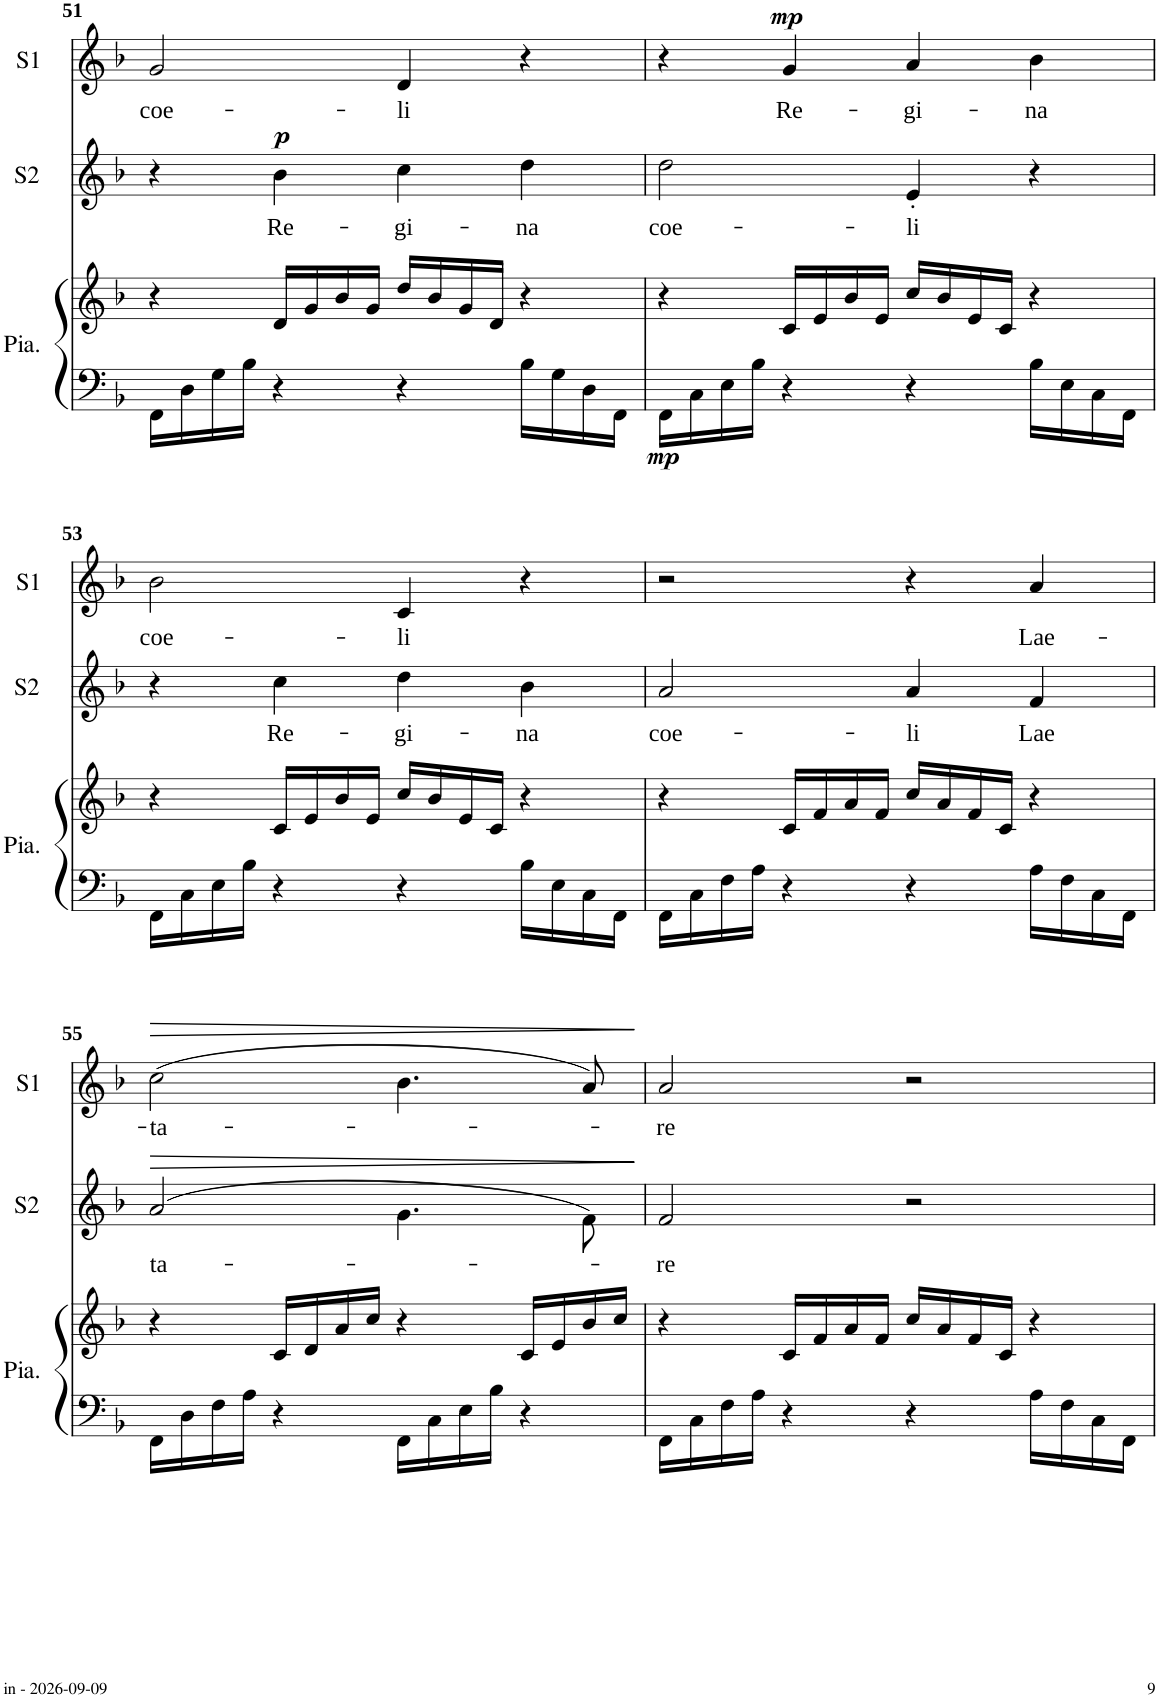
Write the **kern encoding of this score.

**kern	**kern	**dynam	**kern	**text	**dynam	**kern	**text	**dynam
*part3	*part3	*part3	*part2	*part2	*part2	*part1	*part1	*part1
*staff4	*staff3	*staff3/4	*staff2	*staff2	*staff2	*staff1	*staff1	*staff1
*I"Piano	*	*	*I"Soprano 2	*	*	*I"Soprano 1	*	*
*I'Pia.	*	*	*I'S2	*	*	*I'S1	*	*
!!LO:PB:g=z
*clefF4	*clefG2	*	*clefG2	*	*	*clefG2	*	*
*k[b-]	*k[b-]	*	*k[b-]	*	*	*k[b-]	*	*
*M2/2	*M2/2	*	*M2/2	*	*	*M2/2	*	*
*met(c|)	*met(c|)	*	*met(c|)	*	*	*met(c|)	*	*
=51	=51	=51	=51	=51	=51	=51	=51	=51
!	!	!	!	!	!	!	!LO:LY:b	!
16FF\LL	4r	.	4r	.	.	2g/	coe-	.
16D\	.	.	.	.	.	.	.	.
16G\	.	.	.	.	.	.	.	.
16B-\JJ	.	.	.	.	.	.	.	.
!	!	!	!	!LO:LY:b	!LO:DY:a	!	!	!
4r	16d/LL	.	4b-\	Re-	p	.	.	.
.	16g/	.	.	.	.	.	.	.
.	16b-/	.	.	.	.	.	.	.
.	16g/JJ	.	.	.	.	.	.	.
!	!	!	!	!LO:LY:b	!	!	!LO:LY:b	!
4r	16dd/LL	.	4cc\	-gi-	.	4d/	-li	.
.	16b-/	.	.	.	.	.	.	.
.	16g/	.	.	.	.	.	.	.
.	16d/JJ	.	.	.	.	.	.	.
!	!	!	!	!LO:LY:b	!	!	!	!
16B-\LL	4r	.	4dd\	-na	.	4r	.	.
16G\	.	.	.	.	.	.	.	.
16D\	.	.	.	.	.	.	.	.
16FF\JJ	.	.	.	.	.	.	.	.
=52	=52	=52	=52	=52	=52	=52	=52	=52
!	!	!LO:DY:b=2	!	!LO:LY:b	!	!	!	!
16FF\LL	4r	mp	2dd\	coe-	.	4r	.	.
16C\	.	.	.	.	.	.	.	.
16E\	.	.	.	.	.	.	.	.
16B-\JJ	.	.	.	.	.	.	.	.
!	!	!	!	!	!	!	!LO:LY:b	!LO:DY:a
4r	16c/LL	.	.	.	.	4g/	Re-	mp
.	16e/	.	.	.	.	.	.	.
.	16b-/	.	.	.	.	.	.	.
.	16e/JJ	.	.	.	.	.	.	.
!	!	!	!	!LO:LY:b	!	!	!LO:LY:b	!
4r	16cc/LL	.	4e'/	-li	.	4a/	-gi-	.
.	16b-/	.	.	.	.	.	.	.
.	16e/	.	.	.	.	.	.	.
.	16c/JJ	.	.	.	.	.	.	.
!	!	!	!	!	!	!	!LO:LY:b	!
16B-\LL	4r	.	4r	.	.	4b-\	-na	.
16E\	.	.	.	.	.	.	.	.
16C\	.	.	.	.	.	.	.	.
16FF\JJ	.	.	.	.	.	.	.	.
!!LO:LB:g=z
=53	=53	=53	=53	=53	=53	=53	=53	=53
!	!	!	!	!	!	!	!LO:LY:b	!
16FF\LL	4r	.	4r	.	.	2b-\	coe-	.
16C\	.	.	.	.	.	.	.	.
16E\	.	.	.	.	.	.	.	.
16B-\JJ	.	.	.	.	.	.	.	.
!	!	!	!	!LO:LY:b	!	!	!	!
4r	16c/LL	.	4cc\	Re-	.	.	.	.
.	16e/	.	.	.	.	.	.	.
.	16b-/	.	.	.	.	.	.	.
.	16e/JJ	.	.	.	.	.	.	.
!	!	!	!	!LO:LY:b	!	!	!LO:LY:b	!
4r	16cc/LL	.	4dd\	-gi-	.	4c/	-li	.
.	16b-/	.	.	.	.	.	.	.
.	16e/	.	.	.	.	.	.	.
.	16c/JJ	.	.	.	.	.	.	.
!	!	!	!	!LO:LY:b	!	!	!	!
16B-\LL	4r	.	4b-\	-na	.	4r	.	.
16E\	.	.	.	.	.	.	.	.
16C\	.	.	.	.	.	.	.	.
16FF\JJ	.	.	.	.	.	.	.	.
=54	=54	=54	=54	=54	=54	=54	=54	=54
!	!	!	!	!LO:LY:b	!	!	!	!
16FF\LL	4r	.	2a/	coe-	.	2r	.	.
16C\	.	.	.	.	.	.	.	.
16F\	.	.	.	.	.	.	.	.
16A\JJ	.	.	.	.	.	.	.	.
4r	16c/LL	.	.	.	.	.	.	.
.	16f/	.	.	.	.	.	.	.
.	16a/	.	.	.	.	.	.	.
.	16f/JJ	.	.	.	.	.	.	.
!	!	!	!	!LO:LY:b	!	!	!	!
4r	16cc/LL	.	4a/	-li	.	4r	.	.
.	16a/	.	.	.	.	.	.	.
.	16f/	.	.	.	.	.	.	.
.	16c/JJ	.	.	.	.	.	.	.
!	!	!	!	!LO:LY:b	!	!	!LO:LY:b	!
16A\LL	4r	.	4f/	Lae	.	4a/	Lae-	.
16F\	.	.	.	.	.	.	.	.
16C\	.	.	.	.	.	.	.	.
16FF\JJ	.	.	.	.	.	.	.	.
!!LO:LB:g=z
=55	=55	=55	=55	=55	=55	=55	=55	=55
!	!	!	!	!LO:LY:b	!LO:HP:b	!	!LO:LY:b	!LO:HP:b
16FF\LL	4r	.	(2a/	ta-	>	(2cc\	-ta-	>
16D\	.	.	.	.	.	.	.	.
16F\	.	.	.	.	.	.	.	.
16A\JJ	.	.	.	.	.	.	.	.
4r	16c/LL	.	.	.	.	.	.	.
.	16d/	.	.	.	.	.	.	.
.	16a/	.	.	.	.	.	.	.
.	16cc/JJ	.	.	.	.	.	.	.
16FF\LL	4r	.	4.g\	.	.	4.b-\	.	.
16C\	.	.	.	.	.	.	.	.
16E\	.	.	.	.	.	.	.	.
16B-\JJ	.	.	.	.	.	.	.	.
4r	16c/LL	.	.	.	.	.	.	.
.	16e/	.	.	.	.	.	.	.
.	16b-/	.	8f\)	.	.	8a/)	.	.
.	16cc/JJ	.	.	.	.	.	.	.
.	.	.	.	.	]	.	.	]
=56	=56	=56	=56	=56	=56	=56	=56	=56
!	!	!	!	!LO:LY:b	!	!	!LO:LY:b	!
16FF\LL	4r	.	2f/	-re	.	2a/	-re	.
16C\	.	.	.	.	.	.	.	.
16F\	.	.	.	.	.	.	.	.
16A\JJ	.	.	.	.	.	.	.	.
4r	16c/LL	.	.	.	.	.	.	.
.	16f/	.	.	.	.	.	.	.
.	16a/	.	.	.	.	.	.	.
.	16f/JJ	.	.	.	.	.	.	.
4r	16cc/LL	.	2r	.	.	2r	.	.
.	16a/	.	.	.	.	.	.	.
.	16f/	.	.	.	.	.	.	.
.	16c/JJ	.	.	.	.	.	.	.
16A\LL	4r	.	.	.	.	.	.	.
16F\	.	.	.	.	.	.	.	.
16C\	.	.	.	.	.	.	.	.
16FF\JJ	.	.	.	.	.	.	.	.
=	=	=	=	=	=	=	=	=
*-	*-	*-	*-	*-	*-	*-	*-	*-
